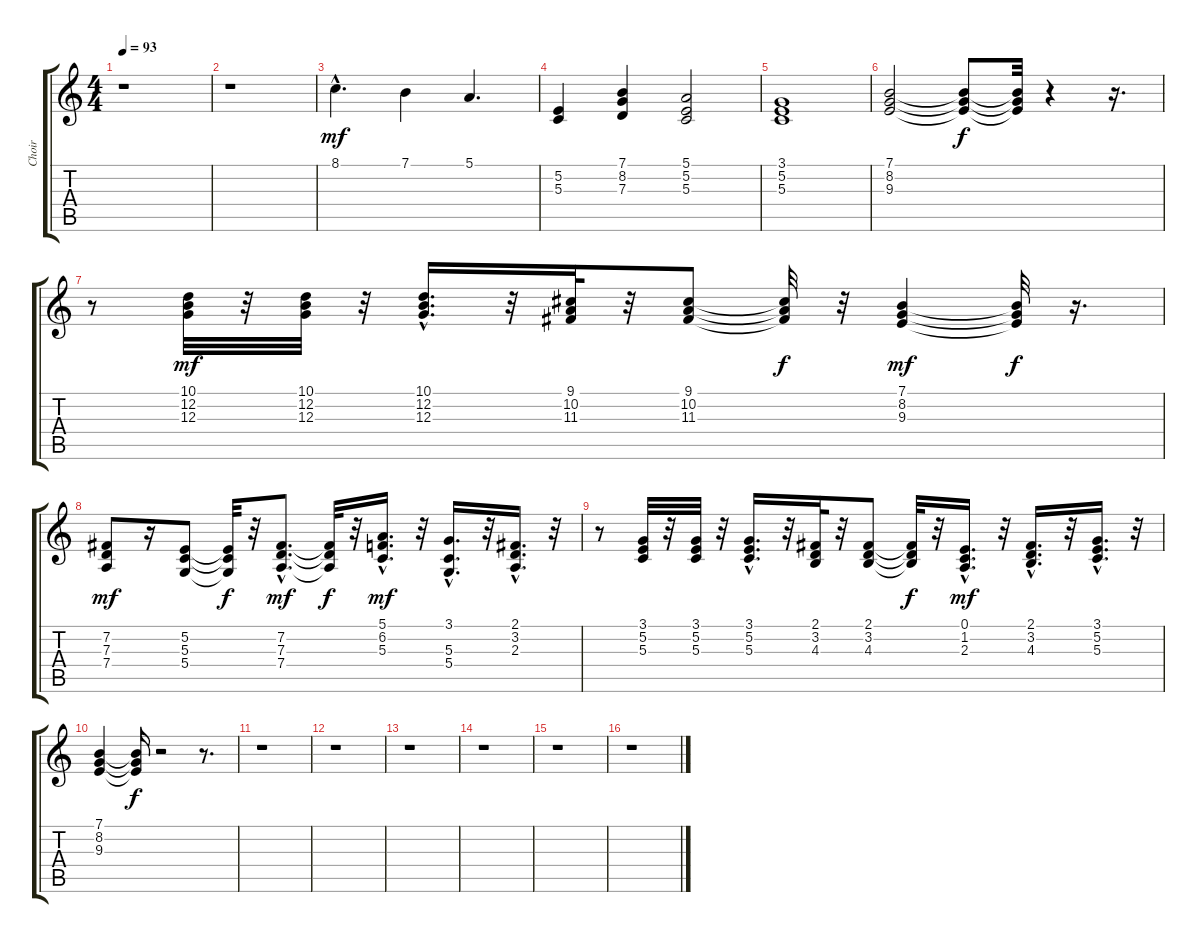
\track ("Choir  " "Choir  ") {instrument choiraahs}
\staff {score tabs}
\tuning (E4 B3 G3 D3 A2 E2) {hide}
\ts (4 4)
\tempo 93
\clef g2
\ks c
r.1{dy f} |
r.1 |
8.1{hac}.4{d dy mf} 7.1.4 5.1.4{d} |
(5.2 5.3).4 (7.1 8.2 7.3).4 (5.1 5.2 5.3).2 |
(3.1 5.2 5.3).1 |
(7.1 8.2 9.3).2 (7.1{t} 8.2{t} 9.3{t}).8{dy f} (7.1{t} 8.2{t} 9.3{t}).32 r.4 r.16{d} |
r.8 (10.1 12.2 12.3).32{dy mf} r.32 (10.1 12.2 12.3).32 r.32 (10.1{hac} 12.2{hac} 12.3{hac}).16{d} r.32 (9.1 10.2 11.3).32 r.32 (9.1 10.2 11.3).8 (9.1{t} 10.2{t} 11.3{t}).32{dy f} r.32 (7.1 8.2 9.3).4{dy mf} (7.1{t} 8.2{t} 9.3{t}).32{dy f} r.16{d} |
(7.2 7.3 7.4).8{dy mf} r.16 (5.2 5.3 5.4).8 (5.2{t} 5.3{t} 5.4{t}).32{dy f} r.32 (7.2{hac} 7.3{hac} 7.4{hac}).8{d dy mf} (7.2{t} 7.3{t} 7.4{t}).32{dy f} r.32 (5.1{hac} 6.2{hac} 5.3{hac}).16{d dy mf} r.32 (3.1{hac} 5.3{hac} 5.4{hac}).16{d} r.32 (2.1{hac} 3.2{hac} 2.3{hac}).16{d} r.32 |
r.8 (3.1 5.2 5.3).32 r.32 (3.1 5.2 5.3).32 r.32 (3.1{hac} 5.2{hac} 5.3{hac}).16{d} r.32 (2.1 3.2 4.3).32 r.32 (2.1 3.2 4.3).8 (2.1{t} 3.2{t} 4.3{t}).32{dy f} r.32 (0.1{hac} 1.2{hac} 2.3{hac}).16{d dy mf} r.32 (2.1{hac} 3.2{hac} 4.3{hac}).16{d} r.32 (3.1{hac} 5.2{hac} 5.3{hac}).16{d} r.32 |
(7.1 8.2 9.3).4 (7.1{t} 8.2{t} 9.3{t}).16{dy f} r.2 r.8{d} |
r.1 |
r.1 |
r.1 |
r.1 |
r.1 |
r.1
